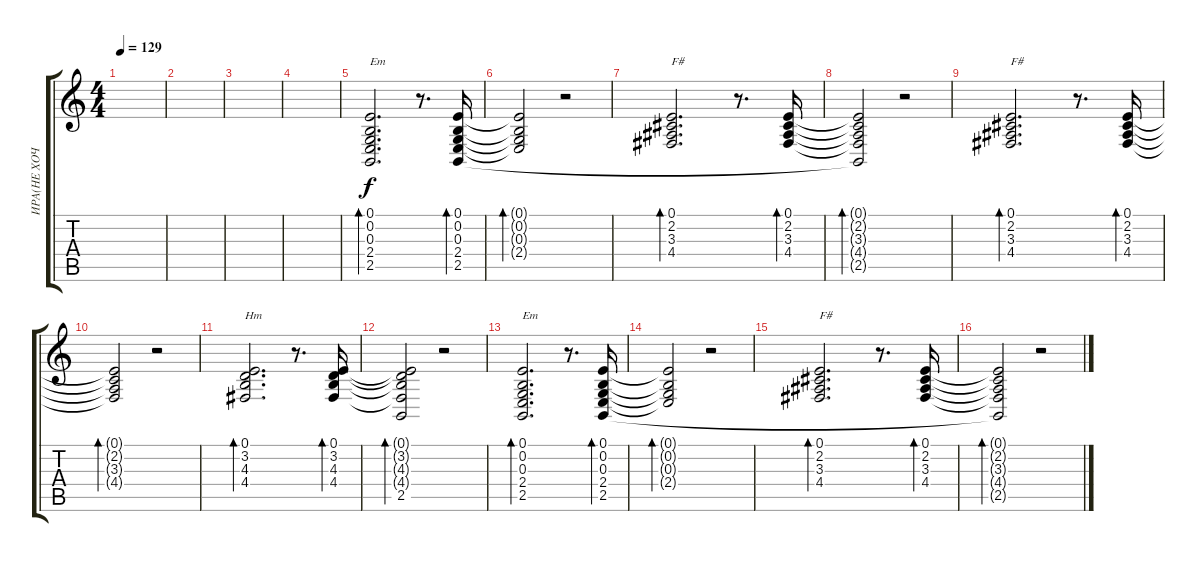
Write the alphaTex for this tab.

\track ("ИРА(НЕ ХОЧУ ДРУГОЙ СУДЬБЫ)" "ИРА(НЕ ХОЧ") {instrument brightacousticpiano}
\staff {score tabs}
\tuning (E4 B3 G3 D3 A2 E2) {hide}
\ts (4 4)
\tempo 129
\clef g2
\ks c
|
|
|
|
(0.1 0.2 0.3 2.4 2.5).2{d bd 120 txt "Em"} r.8{d} (0.1 0.2 0.3 2.4 2.5).16{bd 120} |
(0.1{t} 0.2{t} 0.3{t} 2.4{t}).2{bd 120} r.2 |
(0.1 2.2 3.3 4.4).2{d bd 120 txt "F#"} r.8{d} (0.1 2.2 3.3 4.4).16{bd 120} |
(0.1{t} 2.2{t} 3.3{t} 4.4{t} 2.5{t}).2{bd 120} r.2 |
(0.1 2.2 3.3 4.4).2{d bd 120 txt "F#"} r.8{d} (0.1 2.2 3.3 4.4).16{bd 120} |
(0.1{t} 2.2{t} 3.3{t} 4.4{t}).2{bd 120} r.2 |
(0.1 3.2 4.3 4.4).2{d bd 120 txt "Hm"} r.8{d} (0.1 3.2 4.3 4.4).16{bd 120} |
(0.1{t} 3.2{t} 4.3{t} 4.4{t} 2.5).2{bd 120} r.2 |
(0.1 0.2 0.3 2.4 2.5).2{d bd 120 txt "Em"} r.8{d} (0.1 0.2 0.3 2.4 2.5).16{bd 120} |
(0.1{t} 0.2{t} 0.3{t} 2.4{t}).2{bd 120} r.2 |
(0.1 2.2 3.3 4.4).2{d bd 120 txt "F#"} r.8{d} (0.1 2.2 3.3 4.4).16{bd 120} |
(0.1{t} 2.2{t} 3.3{t} 4.4{t} 2.5{t}).2{bd 120} r.2
